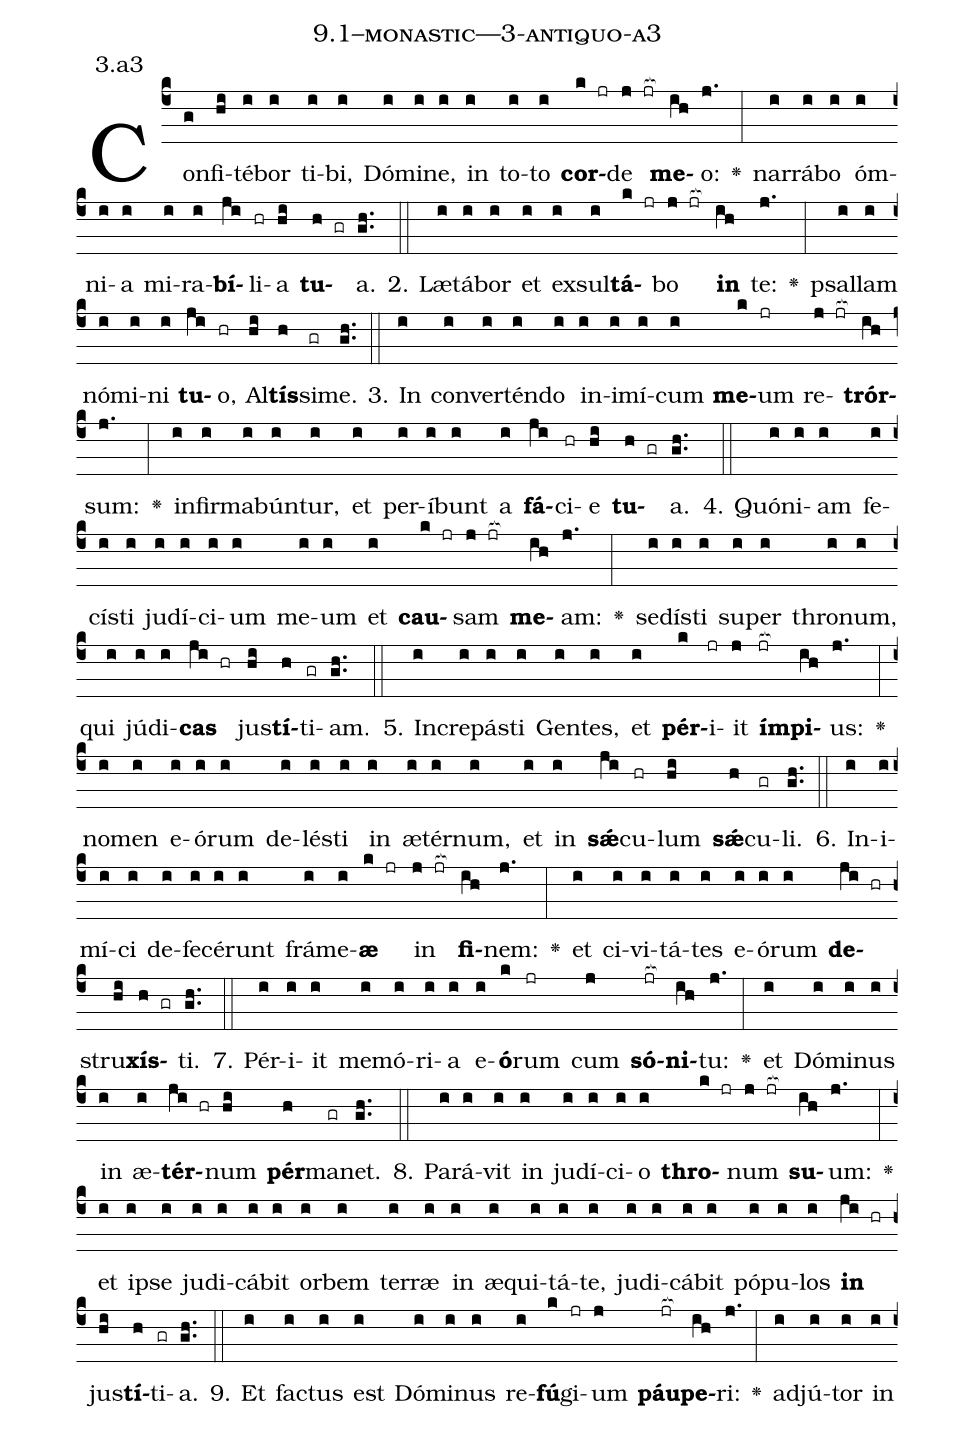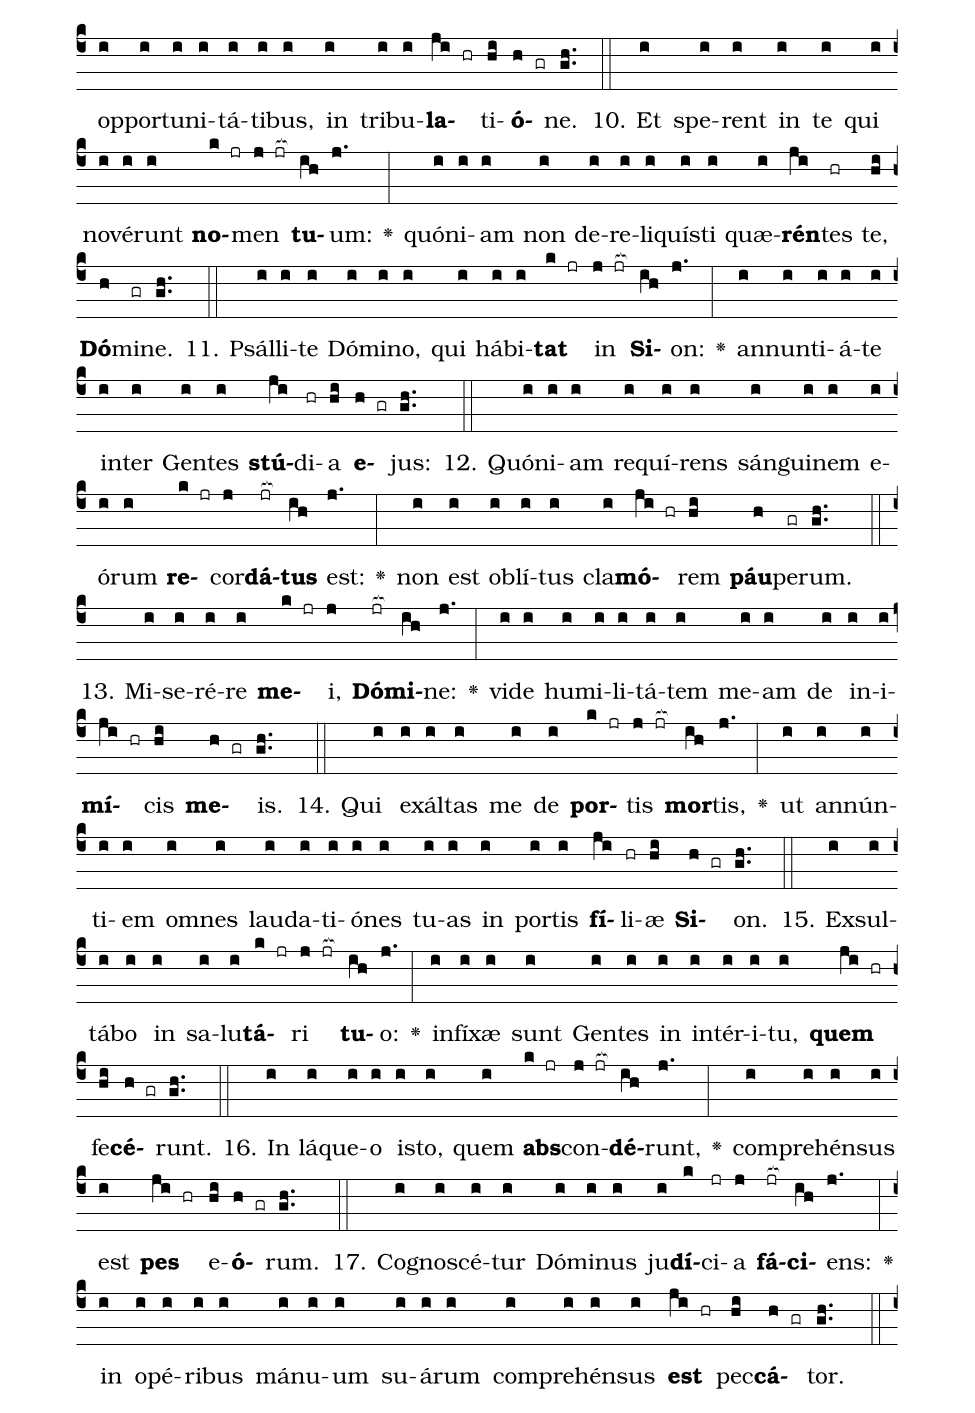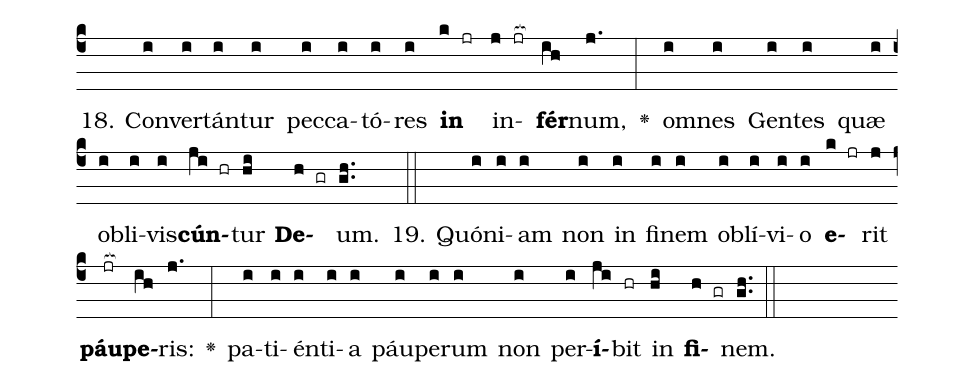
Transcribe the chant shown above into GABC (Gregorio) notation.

name: 9.1--monastic---3-antiquo-a3;
annotation: 3.a3;
%%
(c4)Con(g)fi(hi)té(i)bor(i) ti(i)bi,(i) Dó(i)mi(i)ne,(i) in(i) to(i)to(i) <b>cor</b>(k jr)de(j jr[ocb:1{]) <b>me</b>(ih[ocb:0}])o:(j.) <v>\greheightstar</v>(:) nar(i)rá(i)bo(i) óm(i)ni(i)a(i) mi(i)ra(i)<b>bí</b>(ji)li(hr)a(hi) <b>tu</b>(h gr)a.(gh..) (::)
2. Læ(i)tá(i)bor(i) et(i) ex(i)sul(i)<b>tá</b>(k jr)bo(j jr[ocb:1{]) <b>in</b>(ih[ocb:0}]) te:(j.) <v>\greheightstar</v>(:) psal(i)lam(i) nó(i)mi(i)ni(i) <b>tu</b>(ji)o,(hr) Al(hi)<b>tís</b>(h)si(gr)me.(gh..) (::)
3. In(i) con(i)ver(i)tén(i)do(i) in(i)i(i)mí(i)cum(i) <b>me</b>(k)um(jr) re(j jr[ocb:1{])<b>trór</b>(ih[ocb:0}])sum:(j.) <v>\greheightstar</v>(:) in(i)fir(i)ma(i)bún(i)tur,(i) et(i) per(i)í(i)bunt(i) a(i) <b>fá</b>(ji)ci(hr)e(hi) <b>tu</b>(h gr)a.(gh..) (::)
4. Quón(i)i(i)am(i) fe(i)cís(i)ti(i) ju(i)dí(i)ci(i)um(i) me(i)um(i) et(i) <b>cau</b>(k jr)sam(j jr[ocb:1{]) <b>me</b>(ih[ocb:0}])am:(j.) <v>\greheightstar</v>(:) se(i)dís(i)ti(i) su(i)per(i) thro(i)num,(i) qui(i) jú(i)di(i)<b>cas</b>(ji hr) jus(hi)<b>tí</b>(h)ti(gr)am.(gh..) (::)
5. In(i)cre(i)pás(i)ti(i) Gen(i)tes,(i) et(i) <b>pér</b>(k)i(jr)it(j) <b>ím</b>(jr[ocb:1{])<b>pi</b>(ih[ocb:0}])us:(j.) <v>\greheightstar</v>(:) no(i)men(i) e(i)ó(i)rum(i) de(i)lés(i)ti(i) in(i) æ(i)tér(i)num,(i) et(i) in(i) <b>sǽ</b>(ji)cu(hr)lum(hi) <b>sǽ</b>(h)cu(gr)li.(gh..) (::)
6. In(i)i(i)mí(i)ci(i) de(i)fe(i)cé(i)runt(i) frá(i)me(i)<b>æ</b>(k jr) in(j jr[ocb:1{]) <b>fi</b>(ih[ocb:0}])nem:(j.) <v>\greheightstar</v>(:) et(i) ci(i)vi(i)tá(i)tes(i) e(i)ó(i)rum(i) <b>de</b>(ji hr)stru(hi)<b>xís</b>(h gr)ti.(gh..) (::)
7. Pér(i)i(i)it(i) me(i)mó(i)ri(i)a(i) e(i)<b>ó</b>(k)rum(jr) cum(j) <b>só</b>(jr[ocb:1{])<b>ni</b>(ih[ocb:0}])tu:(j.) <v>\greheightstar</v>(:) et(i) Dó(i)mi(i)nus(i) in(i) æ(i)<b>tér</b>(ji hr)num(hi) <b>pér</b>(h)ma(gr)net.(gh..) (::)
8. Pa(i)rá(i)vit(i) in(i) ju(i)dí(i)ci(i)o(i) <b>thro</b>(k jr)num(j jr[ocb:1{]) <b>su</b>(ih[ocb:0}])um:(j.) <v>\greheightstar</v>(:) et(i) ip(i)se(i) ju(i)di(i)cá(i)bit(i) or(i)bem(i) ter(i)ræ(i) in(i) æ(i)qui(i)tá(i)te,(i) ju(i)di(i)cá(i)bit(i) pó(i)pu(i)los(i) <b>in</b>(ji hr) jus(hi)<b>tí</b>(h)ti(gr)a.(gh..) (::)
9. Et(i) fac(i)tus(i) est(i) Dó(i)mi(i)nus(i) re(i)<b>fú</b>(k)gi(jr)um(j) <b>páu</b>(jr[ocb:1{])<b>pe</b>(ih[ocb:0}])ri:(j.) <v>\greheightstar</v>(:) ad(i)jú(i)tor(i) in(i) op(i)por(i)tu(i)ni(i)tá(i)ti(i)bus,(i) in(i) tri(i)bu(i)<b>la</b>(ji hr)ti(hi)<b>ó</b>(h gr)ne.(gh..) (::)
10. Et(i) spe(i)rent(i) in(i) te(i) qui(i) no(i)vé(i)runt(i) <b>no</b>(k jr)men(j jr[ocb:1{]) <b>tu</b>(ih[ocb:0}])um:(j.) <v>\greheightstar</v>(:) quón(i)i(i)am(i) non(i) de(i)re(i)li(i)quís(i)ti(i) quæ(i)<b>rén</b>(ji)tes(hr) te,(hi) <b>Dó</b>(h)mi(gr)ne.(gh..) (::)
11. Psál(i)li(i)te(i) Dó(i)mi(i)no,(i) qui(i) há(i)bi(i)<b>tat</b>(k jr) in(j jr[ocb:1{]) <b>Si</b>(ih[ocb:0}])on:(j.) <v>\greheightstar</v>(:) an(i)nun(i)ti(i)á(i)te(i) in(i)ter(i) Gen(i)tes(i) <b>stú</b>(ji)di(hr)a(hi) <b>e</b>(h gr)jus:(gh..) (::)
12. Quón(i)i(i)am(i) re(i)quí(i)rens(i) sán(i)gui(i)nem(i) e(i)ó(i)rum(i) <b>re</b>(k jr)cor(j)<b>dá</b>(jr[ocb:1{])<b>tus</b>(ih[ocb:0}]) est:(j.) <v>\greheightstar</v>(:) non(i) est(i) ob(i)lí(i)tus(i) cla(i)<b>mó</b>(ji hr)rem(hi) <b>páu</b>(h)pe(gr)rum.(gh..) (::)
13. Mi(i)se(i)ré(i)re(i) <b>me</b>(k jr)i,(j) <b>Dó</b>(jr[ocb:1{])<b>mi</b>(ih[ocb:0}])ne:(j.) <v>\greheightstar</v>(:) vi(i)de(i) hu(i)mi(i)li(i)tá(i)tem(i) me(i)am(i) de(i) in(i)i(i)<b>mí</b>(ji hr)cis(hi) <b>me</b>(h gr)is.(gh..) (::)
14. Qui(i) ex(i)ál(i)tas(i) me(i) de(i) <b>por</b>(k jr)tis(j jr[ocb:1{]) <b>mor</b>(ih[ocb:0}])tis,(j.) <v>\greheightstar</v>(:) ut(i) an(i)nún(i)ti(i)em(i) om(i)nes(i) lau(i)da(i)ti(i)ó(i)nes(i) tu(i)as(i) in(i) por(i)tis(i) <b>fí</b>(ji)li(hr)æ(hi) <b>Si</b>(h gr)on.(gh..) (::)
15. Ex(i)sul(i)tá(i)bo(i) in(i) sa(i)lu(i)<b>tá</b>(k jr)ri(j jr[ocb:1{]) <b>tu</b>(ih[ocb:0}])o:(j.) <v>\greheightstar</v>(:) in(i)fí(i)xæ(i) sunt(i) Gen(i)tes(i) in(i) in(i)tér(i)i(i)tu,(i) <b>quem</b>(ji hr) fe(hi)<b>cé</b>(h gr)runt.(gh..) (::)
16. In(i) lá(i)que(i)o(i) is(i)to,(i) quem(i) <b>abs</b>(k jr)con(j jr[ocb:1{])<b>dé</b>(ih[ocb:0}])runt,(j.) <v>\greheightstar</v>(:) com(i)pre(i)hén(i)sus(i) est(i) <b>pes</b>(ji hr) e(hi)<b>ó</b>(h gr)rum.(gh..) (::)
17. Co(i)gno(i)scé(i)tur(i) Dó(i)mi(i)nus(i) ju(i)<b>dí</b>(k)ci(jr)a(j) <b>fá</b>(jr[ocb:1{])<b>ci</b>(ih[ocb:0}])ens:(j.) <v>\greheightstar</v>(:) in(i) o(i)pé(i)ri(i)bus(i) má(i)nu(i)um(i) su(i)á(i)rum(i) com(i)pre(i)hén(i)sus(i) <b>est</b>(ji hr) pec(hi)<b>cá</b>(h gr)tor.(gh..) (::)
18. Con(i)ver(i)tán(i)tur(i) pec(i)ca(i)tó(i)res(i) <b>in</b>(k jr) in(j jr[ocb:1{])<b>fér</b>(ih[ocb:0}])num,(j.) <v>\greheightstar</v>(:) om(i)nes(i) Gen(i)tes(i) quæ(i) ob(i)li(i)vis(i)<b>cún</b>(ji hr)tur(hi) <b>De</b>(h gr)um.(gh..) (::)
19. Quón(i)i(i)am(i) non(i) in(i) fi(i)nem(i) ob(i)lí(i)vi(i)o(i) <b>e</b>(k jr)rit(j) <b>páu</b>(jr[ocb:1{])<b>pe</b>(ih[ocb:0}])ris:(j.) <v>\greheightstar</v>(:) pa(i)ti(i)én(i)ti(i)a(i) páu(i)pe(i)rum(i) non(i) per(i)<b>í</b>(ji)bit(hr) in(hi) <b>fi</b>(h gr)nem.(gh..) (::)
